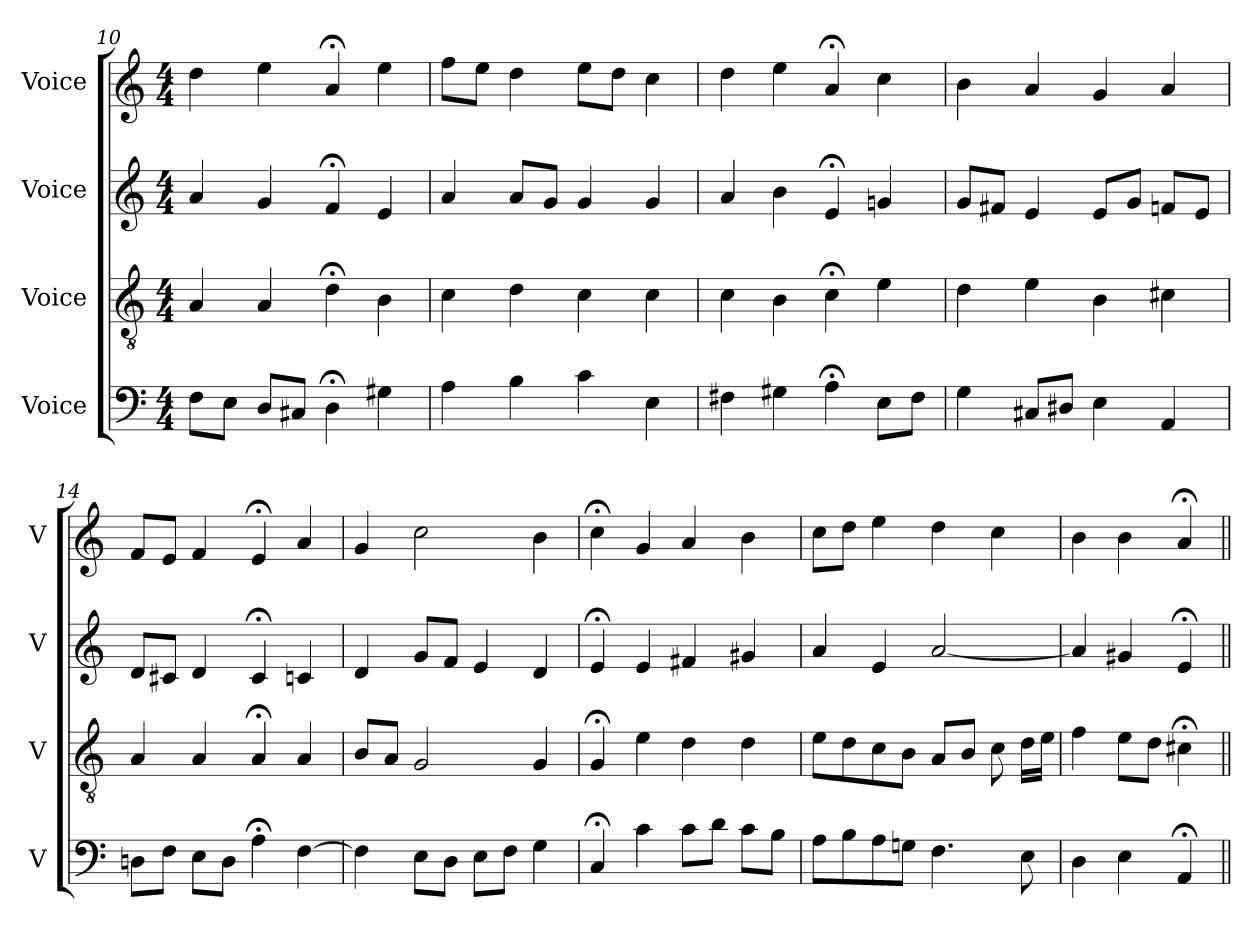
**kern	**kern	**kern	**kern
*part4	*part3	*part2	*part1
*staff4	*staff3	*staff2	*staff1
*I"Voice	*I"Voice	*I"Voice	*I"Voice
*I'V	*I'V	*I'V	*I'V
*clefF4	*clefGv2	*clefG2	*clefG2
*k[]	*k[]	*k[]	*k[]
*M4/4	*M4/4	*M4/4	*M4/4
=10	=10	=10	=10
8F\L	4A/	4a/	4dd\
8E\J	.	.	.
8D/L	4A/	4g/	4ee\
8C#X/J	.	.	.
4D;\	4d;\	4f;/	4a;/
4G#X\	4B\	4e/	4ee\
=11	=11	=11	=11
4A\	4c\	4a/	8ff\L
.	.	.	8ee\J
4B\	4d\	8a/L	4dd\
.	.	8g/J	.
4c\	4c\	4g/	8ee\L
.	.	.	8dd\J
4E\	4c\	4g/	4cc\
=12	=12	=12	=12
4F#X\	4c\	4a/	4dd\
4G#X\	4B\	4b\	4ee\
4A;\	4c;\	4e;/	4a;/
8E\L	4e\	4gn/	4cc\
8F#\J	.	.	.
!!LO:LB:g=z
=13	=13	=13	=13
4G\	4d\	8g/L	4b\
.	.	8f#X/J	.
8C#X/L	4e\	4e/	4a/
8D#X/J	.	.	.
4E\	4B\	8e/L	4g/
.	.	8g/J	.
4AA/	4c#X\	8fn/L	4a/
.	.	8e/J	.
=14	=14	=14	=14
8Dn\L	4A/	8d/L	8f/L
8F\J	.	8c#X/J	8e/J
8E\L	4A/	4d/	4f/
8D\J	.	.	.
4A;\	4A;/	4c#;/	4e;/
[4F\	4A/	4cn/	4a/
=15	=15	=15	=15
4F\]	8B/L	4d/	4g/
.	8A/J	.	.
8E\L	2G/	8g/L	2cc\
8D\J	.	8f/J	.
8E\L	.	4e/	.
8F\J	.	.	.
4G\	4G/	4d/	4b\
=16	=16	=16	=16
4C;/	4G;/	4e;/	4cc;\
4c\	4e\	4e/	4g/
8c\L	4d\	4f#X/	4a/
8d\J	.	.	.
8c\L	4d\	4g#X/	4b\
8B\J	.	.	.
=17	=17	=17	=17
8A\L	8e\L	4a/	8cc\L
8B\	8d\	.	8dd\J
8A\	8c\	4e/	4ee\
8Gn\J	8B\J	.	.
4.F\	8A/L	[2a/	4dd\
.	8B/J	.	.
.	8c\	.	4cc\
8E\	16d\LL	.	.
.	16e\JJ	.	.
!!LO:PB:g=z
=18	=18	=18	=18
4D\	4f\	4a/]	4b\
4E\	8e\L	4g#X/	4b\
.	8d\J	.	.
4AA;/	4c#X;\	4e;/	4a;/
=||	=||	=||	=||
*-	*-	*-	*-
